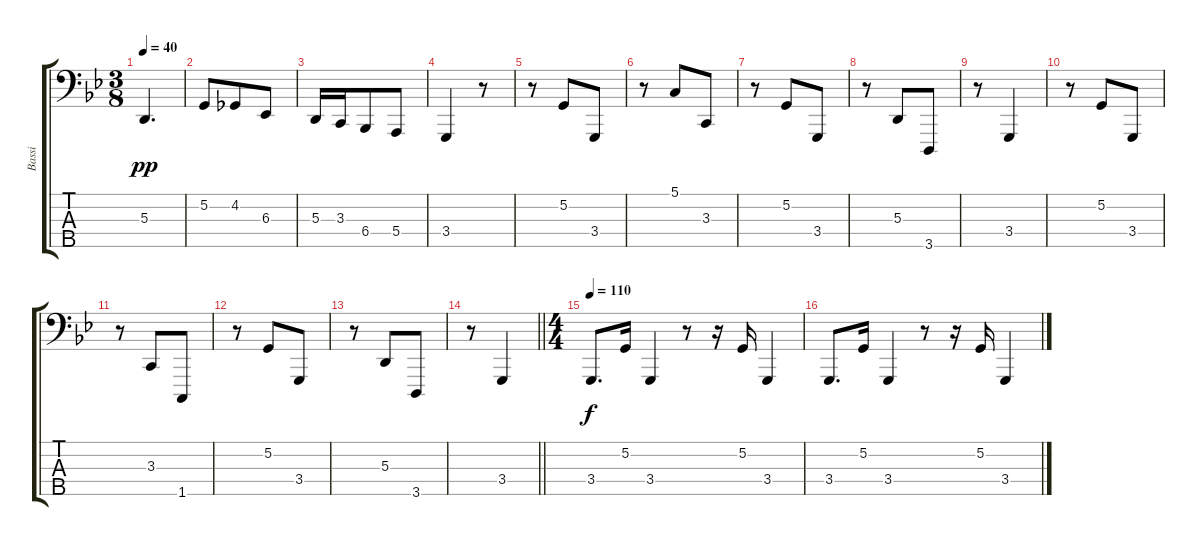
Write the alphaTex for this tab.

\track ("Bassi" "Bassi") {instrument cello}
\staff {score tabs}
\tuning (G2 D2 A1 E1 B0) {hide}
\ts (3 8)
\tempo 40
\clef f4
\ks bb
5.3{t}.4{d dy pp} |
5.2.8 4.2.8 6.3.8 |
5.3.16 3.3.16 6.4.8 5.4.8 |
3.4.4 r.8 |
r.8 5.2.8 3.4.8 |
r.8 5.1.8 3.3.8 |
r.8 5.2.8 3.4.8 |
r.8 5.3.8 3.5.8 |
r.8 3.4.4 |
r.8 5.2.8 3.4.8 |
r.8 3.3.8 1.5.8 |
r.8 5.2.8 3.4.8 |
r.8 5.3.8 3.5.8 |
\barLineRight lightlight
r.8 3.4.4 |
\ts (4 4)
\tempo 110
3.4.8{d dy f} 5.2.16 3.4.4 r.8 r.16 5.2.16 3.4.4 |
3.4.8{d} 5.2.16 3.4.4 r.8 r.16 5.2.16 3.4.4
